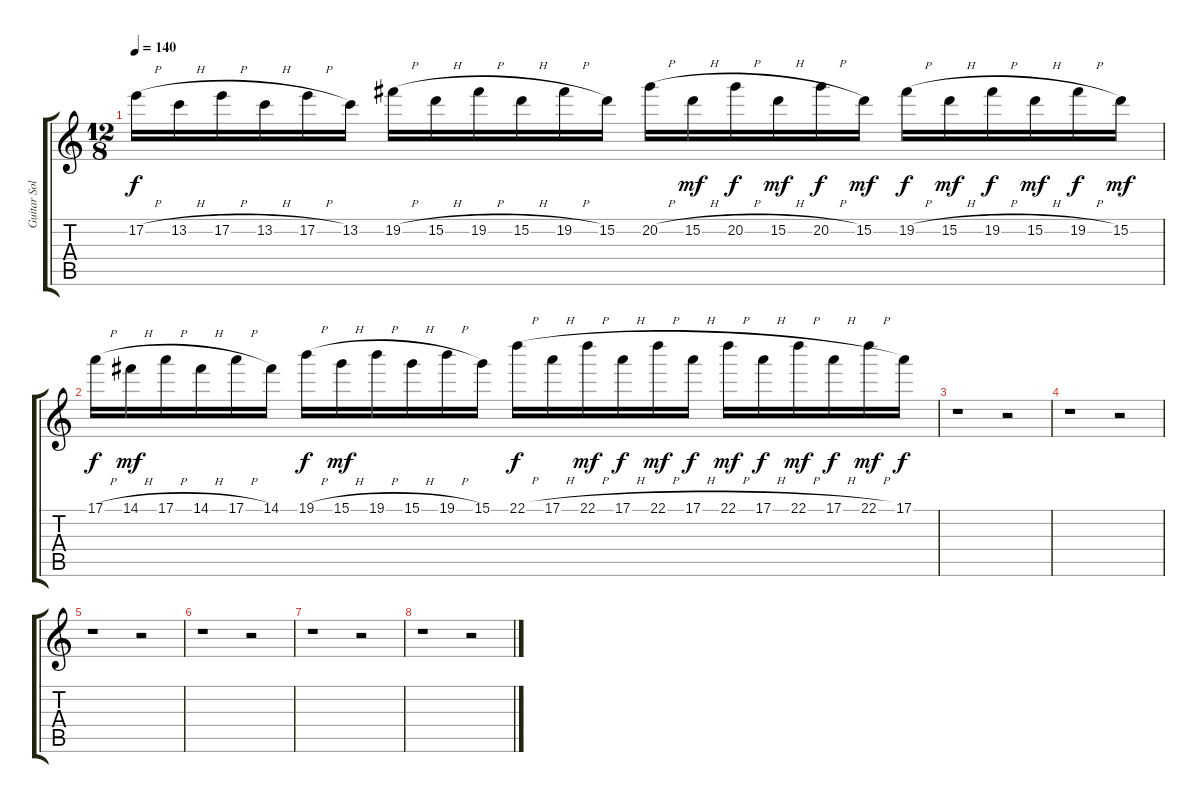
\track ("Guitar Solo" "Guitar Sol") {instrument distortionguitar}
\staff {score tabs}
\tuning (E4 B3 G3 D3 A2 E2) {hide}
\ts (12 8)
\tempo 140
\clef g2
\ks c
17.2{h}.16{dy f} 13.2{h}.16 17.2{h}.16 13.2{h}.16 17.2{h}.16 13.2.16 19.2{h}.16 15.2{h}.16 19.2{h}.16 15.2{h}.16 19.2{h}.16 15.2.16 20.2{h}.16 15.2{h}.16{dy mf} 20.2{h}.16{dy f} 15.2{h}.16{dy mf} 20.2{h}.16{dy f} 15.2.16{dy mf} 19.2{h}.16{dy f} 15.2{h}.16{dy mf} 19.2{h}.16{dy f} 15.2{h}.16{dy mf} 19.2{h}.16{dy f} 15.2.16{dy mf} |
17.1{h}.16{dy f} 14.1{h}.16{dy mf} 17.1{h}.16 14.1{h}.16 17.1{h}.16 14.1.16 19.1{h}.16{dy f} 15.1{h}.16{dy mf} 19.1{h}.16 15.1{h}.16 19.1{h}.16 15.1.16 22.1{h}.16{dy f} 17.1{h}.16 22.1{h}.16{dy mf} 17.1{h}.16{dy f} 22.1{h}.16{dy mf} 17.1{h}.16{dy f} 22.1{h}.16{dy mf} 17.1{h}.16{dy f} 22.1{h}.16{dy mf} 17.1{h}.16{dy f} 22.1{h}.16{dy mf} 17.1.16{dy f} |
r.1 r.2 |
r.1 r.2 |
r.1 r.2 |
r.1 r.2 |
r.1 r.2 |
r.1 r.2
